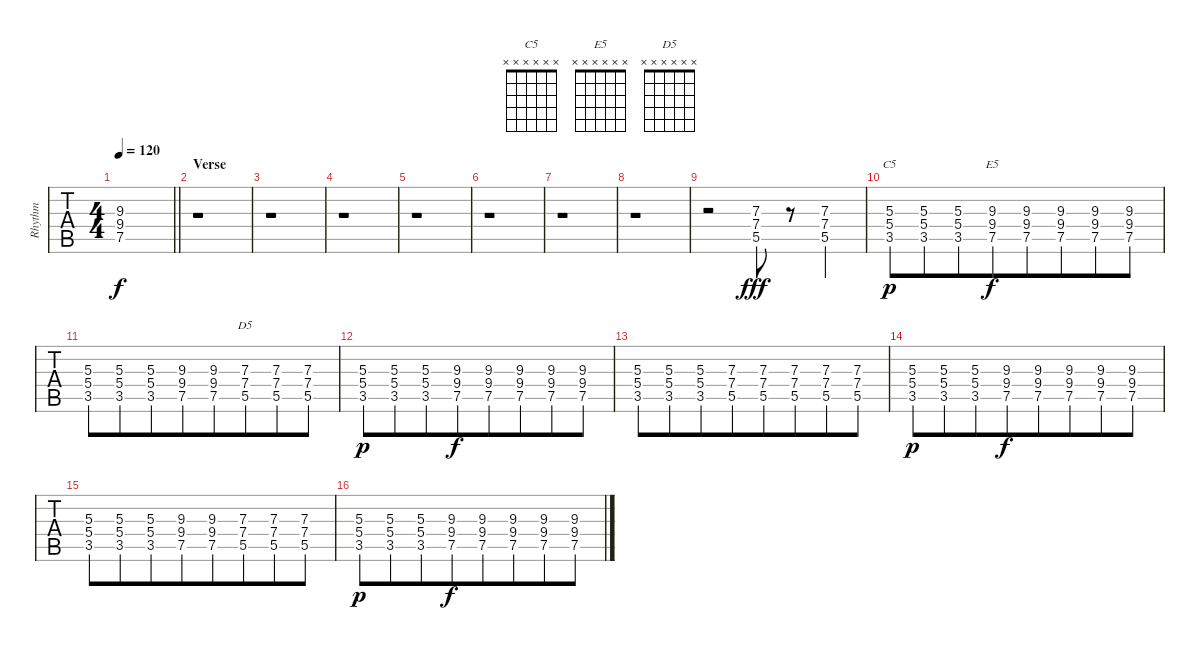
\track ("Rhythm" "Rhythm") {instrument distortionguitar}
\staff {tabs}
\tuning (E4 B3 G3 D3 A2 E2) {hide}
\chord ("C5" x x x x x x)
\chord ("E5" x x x x x x)
\chord ("D5" x x x x x x)
\ts (4 4)
\tempo 120
\clef g2
\barLineRight lightlight
\ks c
(9.3{t} 9.4{t} 7.5{t}).1{dy f} |
\section ("" "Verse")
r.1 |
r.1 |
r.1 |
r.1 |
r.1 |
r.1 |
r.1 |
r.2 (7.3 7.4 5.5).8{dy fff} r.8 (7.3 7.4 5.5).4 |
(5.3 5.4 3.5).8{ch "C5" dy p} (5.3 5.4 3.5).8{beam merge} (5.3 5.4 3.5).8 (9.3 9.4 7.5).8{ch "E5" dy f beam merge} (9.3 9.4 7.5).8 (9.3 9.4 7.5).8{beam merge} (9.3 9.4 7.5).8 (9.3 9.4 7.5).8 |
(5.3 5.4 3.5).8 (5.3 5.4 3.5).8{beam merge} (5.3 5.4 3.5).8 (9.3 9.4 7.5).8{beam merge} (9.3 9.4 7.5).8 (7.3 7.4 5.5).8{ch "D5" beam merge} (7.3 7.4 5.5).8 (7.3 7.4 5.5).8 |
(5.3 5.4 3.5).8{dy p} (5.3 5.4 3.5).8{beam merge} (5.3 5.4 3.5).8 (9.3 9.4 7.5).8{dy f beam merge} (9.3 9.4 7.5).8 (9.3 9.4 7.5).8{beam merge} (9.3 9.4 7.5).8 (9.3 9.4 7.5).8 |
(5.3 5.4 3.5).8 (5.3 5.4 3.5).8{beam merge} (5.3 5.4 3.5).8 (7.3 7.4 5.5).8{beam merge} (7.3 7.4 5.5).8 (7.3 7.4 5.5).8{beam merge} (7.3 7.4 5.5).8 (7.3 7.4 5.5).8 |
(5.3 5.4 3.5).8{dy p} (5.3 5.4 3.5).8{beam merge} (5.3 5.4 3.5).8 (9.3 9.4 7.5).8{dy f beam merge} (9.3 9.4 7.5).8 (9.3 9.4 7.5).8{beam merge} (9.3 9.4 7.5).8 (9.3 9.4 7.5).8 |
(5.3 5.4 3.5).8 (5.3 5.4 3.5).8{beam merge} (5.3 5.4 3.5).8 (9.3 9.4 7.5).8{beam merge} (9.3 9.4 7.5).8 (7.3 7.4 5.5).8{beam merge} (7.3 7.4 5.5).8 (7.3 7.4 5.5).8 |
(5.3 5.4 3.5).8{dy p} (5.3 5.4 3.5).8{beam merge} (5.3 5.4 3.5).8 (9.3 9.4 7.5).8{dy f beam merge} (9.3 9.4 7.5).8 (9.3 9.4 7.5).8{beam merge} (9.3 9.4 7.5).8 (9.3 9.4 7.5).8
